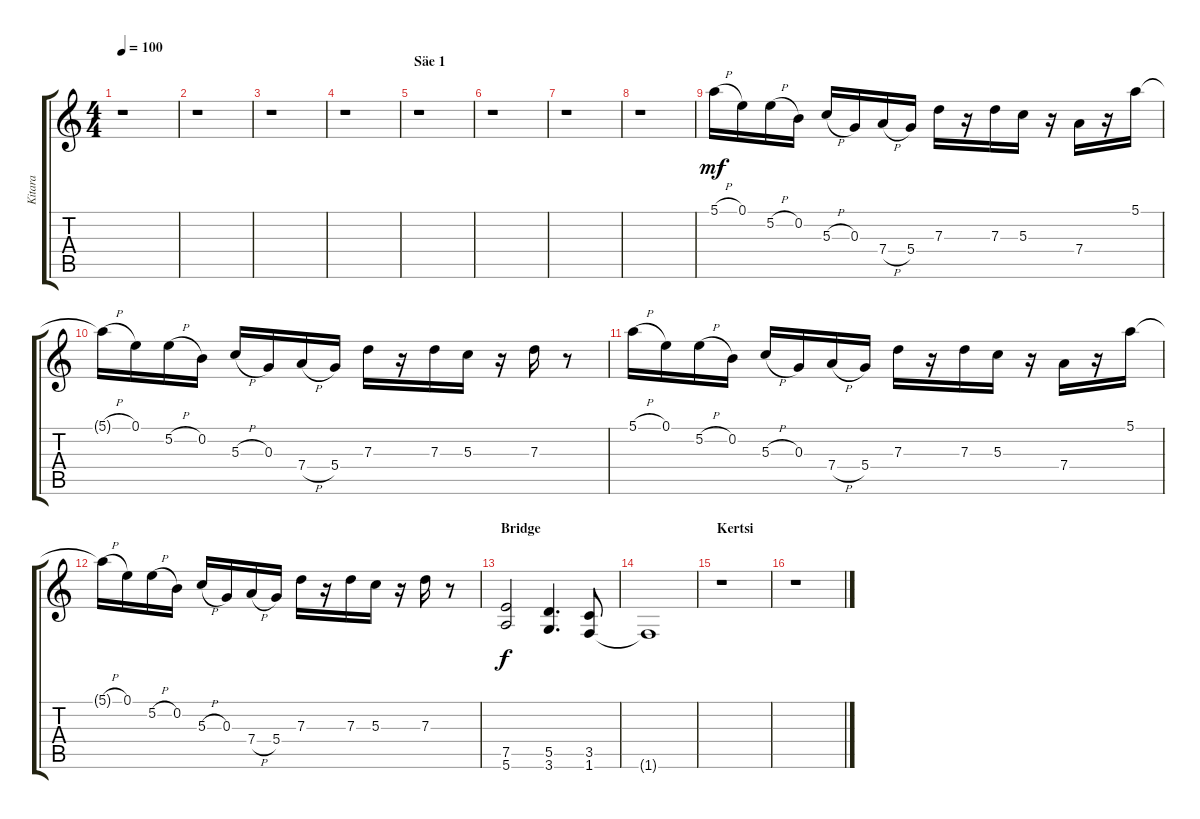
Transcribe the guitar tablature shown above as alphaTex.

\track ("Kitara" "Kitara") {instrument electricguitarclean}
\staff {score tabs}
\tuning (E4 B3 G3 D3 A2 E2) {hide}
\ts (4 4)
\tempo 100
\clef g2
\ks c
r.1{dy f} |
r.1 |
r.1 |
r.1 |
\section ("" "Säe 1")
r.1 |
r.1 |
r.1 |
r.1 |
5.1{h}.16{dy mf} 0.1.16 5.2{h}.16 0.2.16 5.3{h}.16 0.3.16 7.4{h}.16 5.4.16 7.3.16 r.16 7.3.16 5.3.16 r.16 7.4.16 r.16 5.1.16 |
5.1{h t}.16 0.1.16 5.2{h}.16 0.2.16 5.3{h}.16 0.3.16 7.4{h}.16 5.4.16 7.3.16 r.16 7.3.16 5.3.16 r.16 7.3.16 r.8 |
5.1{h}.16 0.1.16 5.2{h}.16 0.2.16 5.3{h}.16 0.3.16 7.4{h}.16 5.4.16 7.3.16 r.16 7.3.16 5.3.16 r.16 7.4.16 r.16 5.1.16 |
5.1{h t}.16 0.1.16 5.2{h}.16 0.2.16 5.3{h}.16 0.3.16 7.4{h}.16 5.4.16 7.3.16 r.16 7.3.16 5.3.16 r.16 7.3.16 r.8 |
\section ("" "Bridge")
(7.5 5.6).2{dy f} (5.5 3.6).4{d} (3.5 1.6).8 |
1.6{t}.1 |
\section ("" "Kertsi")
r.1 |
r.1
